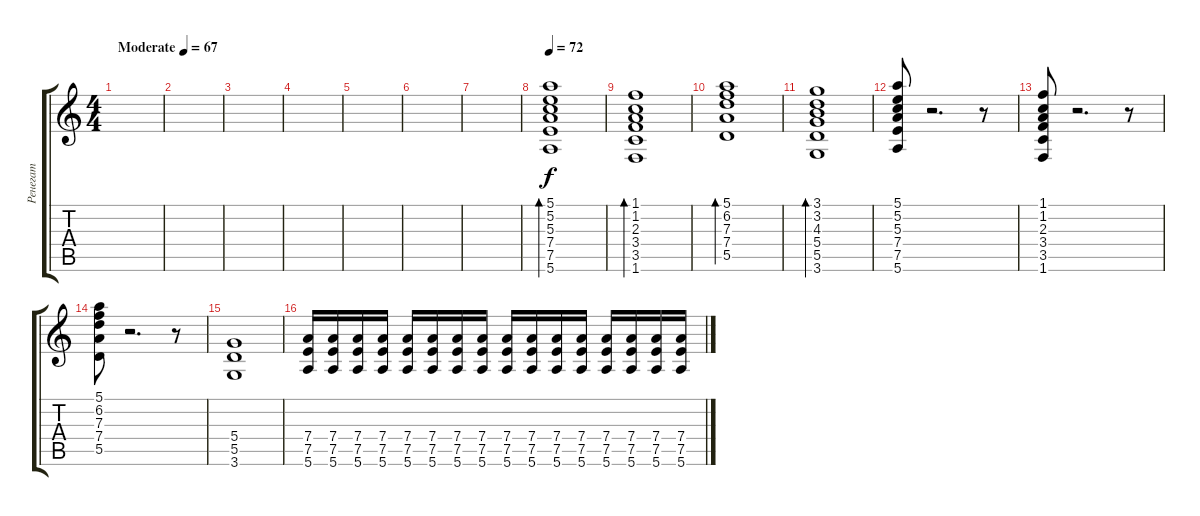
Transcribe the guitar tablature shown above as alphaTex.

\track ("Ренегат" "Ренегат") {instrument distortionguitar}
\staff {score tabs}
\tuning (E4 B3 G3 D3 A2 E2) {hide}
\ts (4 4)
\tempo (67 "Moderate")
\clef g2
\ks c
|
|
|
|
|
|
|
\tempo 72
(5.1 5.2 5.3 7.4 7.5 5.6).1{bd 60 instrument electricguitarclean} |
(1.1 1.2 2.3 3.4 3.5 1.6).1{bd 60} |
(5.1 6.2 7.3 7.4 5.5).1{bd 60} |
(3.1 3.2 4.3 5.4 5.5 3.6).1{bd 60} |
(5.1 5.2 5.3 7.4 7.5 5.6).8 r.2{d} r.8 |
(1.1 1.2 2.3 3.4 3.5 1.6).8 r.2{d} r.8 |
(5.1 6.2 7.3 7.4 5.5).8 r.2{d} r.8 |
(5.4 5.5 3.6).1{instrument distortionguitar} |
(7.4 7.5 5.6).16 (7.4 7.5 5.6).16 (7.4 7.5 5.6).16 (7.4 7.5 5.6).16 (7.4 7.5 5.6).16 (7.4 7.5 5.6).16 (7.4 7.5 5.6).16 (7.4 7.5 5.6).16 (7.4 7.5 5.6).16 (7.4 7.5 5.6).16 (7.4 7.5 5.6).16 (7.4 7.5 5.6).16 (7.4 7.5 5.6).16 (7.4 7.5 5.6).16 (7.4 7.5 5.6).16 (7.4 7.5 5.6).16
